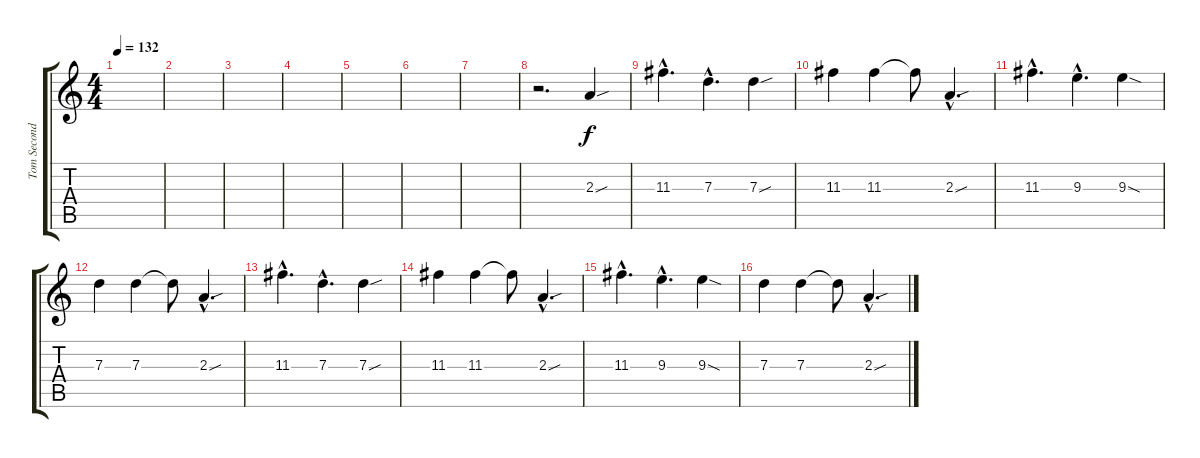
\track ("Tom Secondary" "Tom Second") {instrument electricguitarclean}
\staff {score tabs}
\tuning (E4 B3 G3 D3 A2 E2) {hide}
\ts (4 4)
\tempo 132
\clef g2
\ks c
|
|
|
|
|
|
|
r.2{d} 2.3{sou}.4 |
11.3{hac}.4{d} 7.3{hac}.4{d} 7.3{sou}.4 |
11.3.4 11.3.4 11.3{t}.8 2.3{sou hac}.4{d} |
11.3{hac}.4{d} 9.3{hac}.4{d} 9.3{sod}.4 |
7.3.4 7.3.4 7.3{t}.8 2.3{sou hac}.4{d} |
11.3{hac}.4{d} 7.3{hac}.4{d} 7.3{sou}.4 |
11.3.4 11.3.4 11.3{t}.8 2.3{sou hac}.4{d} |
11.3{hac}.4{d} 9.3{hac}.4{d} 9.3{sod}.4 |
7.3.4 7.3.4 7.3{t}.8 2.3{sou hac}.4{d}
